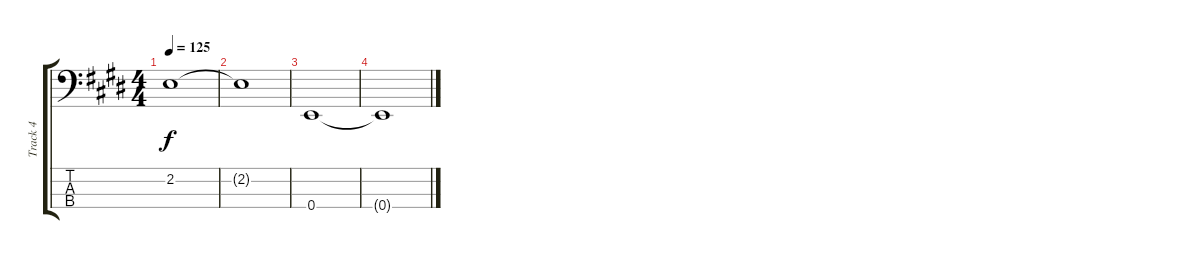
\track ("Track 4" "Track 4") {instrument electricbassfinger}
\staff {score tabs}
\tuning (G2 D2 A1 E1) {hide}
\ts (4 4)
\tempo 125
\clef f4
\ks e
2.2.1{dy f} |
2.2{t}.1 |
0.4.1 |
0.4{t}.1
